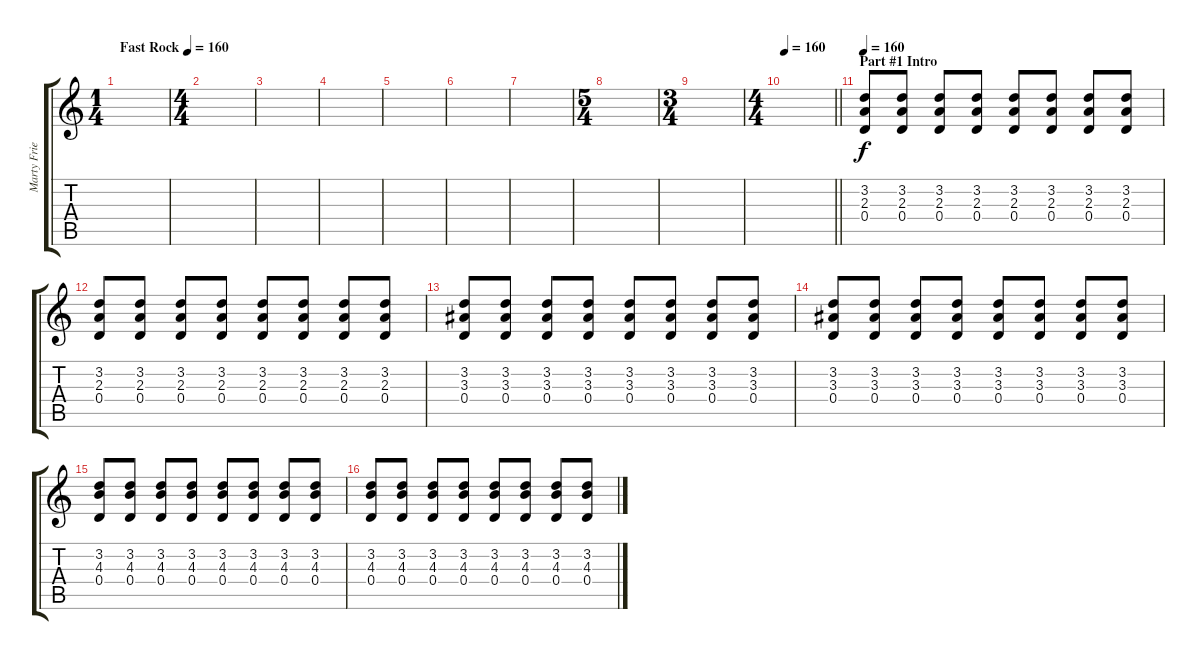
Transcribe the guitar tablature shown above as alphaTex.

\track ("Marty Friedman" "Marty Frie") {instrument distortionguitar}
\staff {score tabs}
\tuning (E4 B3 G3 D3 A2 E2) {hide}
\ts (1 4)
\tempo (160 "Fast Rock")
\tempo 72
\tempo (160 "Fast Rock")
\clef g2
\ks c
|
\ts (4 4)
|
|
|
|
|
|
\ts (5 4)
|
\ts (3 4)
|
\ts (4 4)
\tempo 160
\barLineRight lightlight
|
\section ("" "Part #1 Intro")
\tempo 160
(3.2 2.3 0.4).8 (3.2 2.3 0.4).8 (3.2 2.3 0.4).8 (3.2 2.3 0.4).8 (3.2 2.3 0.4).8 (3.2 2.3 0.4).8 (3.2 2.3 0.4).8 (3.2 2.3 0.4).8 |
(3.2 2.3 0.4).8 (3.2 2.3 0.4).8 (3.2 2.3 0.4).8 (3.2 2.3 0.4).8 (3.2 2.3 0.4).8 (3.2 2.3 0.4).8 (3.2 2.3 0.4).8 (3.2 2.3 0.4).8 |
(3.2 3.3 0.4).8 (3.2 3.3 0.4).8 (3.2 3.3 0.4).8 (3.2 3.3 0.4).8 (3.2 3.3 0.4).8 (3.2 3.3 0.4).8 (3.2 3.3 0.4).8 (3.2 3.3 0.4).8 |
(3.2 3.3 0.4).8 (3.2 3.3 0.4).8 (3.2 3.3 0.4).8 (3.2 3.3 0.4).8 (3.2 3.3 0.4).8 (3.2 3.3 0.4).8 (3.2 3.3 0.4).8 (3.2 3.3 0.4).8 |
(3.2 4.3 0.4).8 (3.2 4.3 0.4).8 (3.2 4.3 0.4).8 (3.2 4.3 0.4).8 (3.2 4.3 0.4).8 (3.2 4.3 0.4).8 (3.2 4.3 0.4).8 (3.2 4.3 0.4).8 |
(3.2 4.3 0.4).8 (3.2 4.3 0.4).8 (3.2 4.3 0.4).8 (3.2 4.3 0.4).8 (3.2 4.3 0.4).8 (3.2 4.3 0.4).8 (3.2 4.3 0.4).8 (3.2 4.3 0.4).8
